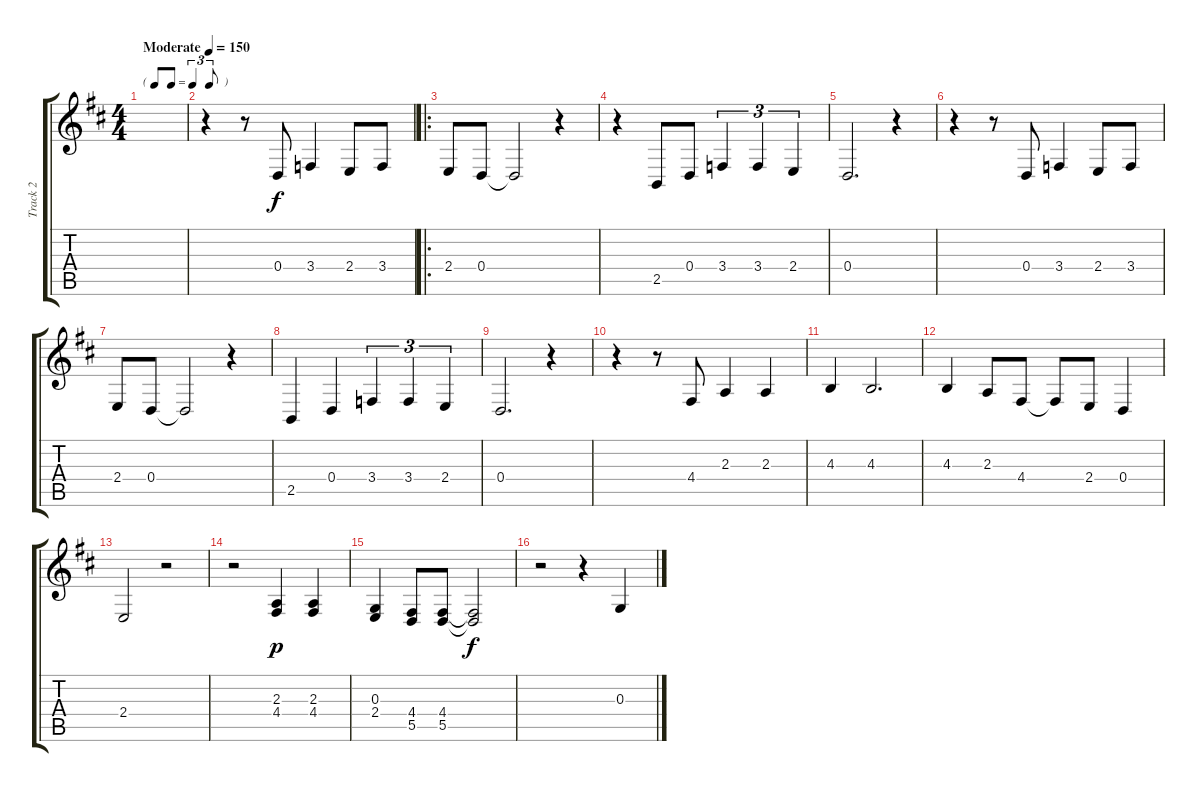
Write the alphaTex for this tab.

\track ("Track 2" "Track 2") {instrument trombone}
\staff {score tabs}
\tuning (E4 B3 G3 D3 A2 E2) {hide}
\ts (4 4)
\tf triplet8th
\tempo (150 "Moderate")
\clef g2
\ks d
|
r.4 r.8 0.4.8 3.4.4 2.4.8 3.4.8 |
\ro
2.4.8 0.4.8 0.4{t}.2 r.4 |
r.4 2.5.8 0.4.8 3.4.4{tu (3 2)} 3.4.4{tu (3 2)} 2.4.4{tu (3 2)} |
0.4.2{d} r.4 |
r.4 r.8 0.4.8 3.4.4 2.4.8 3.4.8 |
2.4.8 0.4.8 0.4{t}.2 r.4 |
2.5.4 0.4.4 3.4.4{tu (3 2)} 3.4.4{tu (3 2)} 2.4.4{tu (3 2)} |
0.4.2{d} r.4 |
r.4 r.8 4.4.8 2.3.4 2.3.4 |
4.3.4 4.3.2{d} |
4.3.4 2.3.8 4.4.8 4.4{t}.8 2.4.8 0.4.4 |
2.4.2 r.2 |
r.2 (2.3 4.4).4{dy p} (2.3 4.4).4 |
(0.3 2.4).4 (4.4 5.5).8 (4.4 5.5).8 (4.4{t} 5.5{t}).2{dy f} |
r.2 r.4 0.3.4
